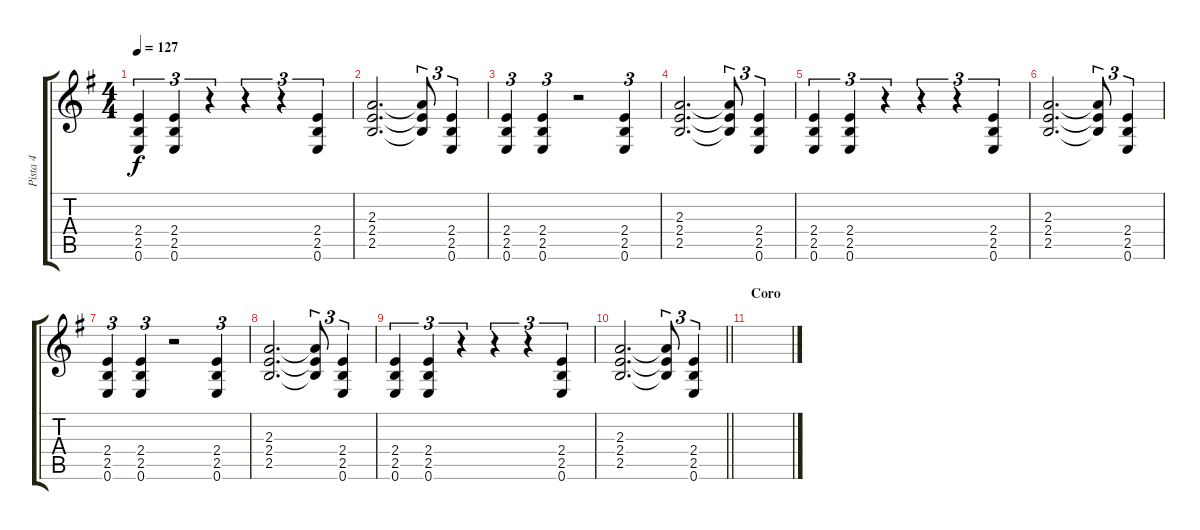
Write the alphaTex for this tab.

\track ("Pista 4" "Pista 4") {instrument overdrivenguitar}
\staff {score tabs}
\tuning (E4 B3 G3 D3 A2 E2) {hide}
\ts (4 4)
\tempo 127
\clef g2
\ks eminor
(2.4 2.5 0.6).4{tu (3 2) dy f} (2.4 2.5 0.6).4{tu (3 2)} r.4{tu (3 2)} r.4{tu (3 2)} r.4{tu (3 2)} (2.4 2.5 0.6).4{tu (3 2)} |
(2.3 2.4 2.5).2{d} (2.3{t} 2.4{t} 2.5{t}).8{tu (3 2)} (2.4 2.5 0.6).4{tu (3 2)} |
(2.4 2.5 0.6).4{tu (3 2)} (2.4 2.5 0.6).4{tu (3 2)} r.2 (2.4 2.5 0.6).4{tu (3 2)} |
(2.3 2.4 2.5).2{d} (2.3{t} 2.4{t} 2.5{t}).8{tu (3 2)} (2.4 2.5 0.6).4{tu (3 2)} |
(2.4 2.5 0.6).4{tu (3 2)} (2.4 2.5 0.6).4{tu (3 2)} r.4{tu (3 2)} r.4{tu (3 2)} r.4{tu (3 2)} (2.4 2.5 0.6).4{tu (3 2)} |
(2.3 2.4 2.5).2{d} (2.3{t} 2.4{t} 2.5{t}).8{tu (3 2)} (2.4 2.5 0.6).4{tu (3 2)} |
(2.4 2.5 0.6).4{tu (3 2)} (2.4 2.5 0.6).4{tu (3 2)} r.2 (2.4 2.5 0.6).4{tu (3 2)} |
(2.3 2.4 2.5).2{d} (2.3{t} 2.4{t} 2.5{t}).8{tu (3 2)} (2.4 2.5 0.6).4{tu (3 2)} |
(2.4 2.5 0.6).4{tu (3 2)} (2.4 2.5 0.6).4{tu (3 2)} r.4{tu (3 2)} r.4{tu (3 2)} r.4{tu (3 2)} (2.4 2.5 0.6).4{tu (3 2)} |
\barLineRight lightlight
(2.3 2.4 2.5).2{d} (2.3{t} 2.4{t} 2.5{t}).8{tu (3 2)} (2.4 2.5 0.6).4{tu (3 2)} |
\section ("" "Coro")
